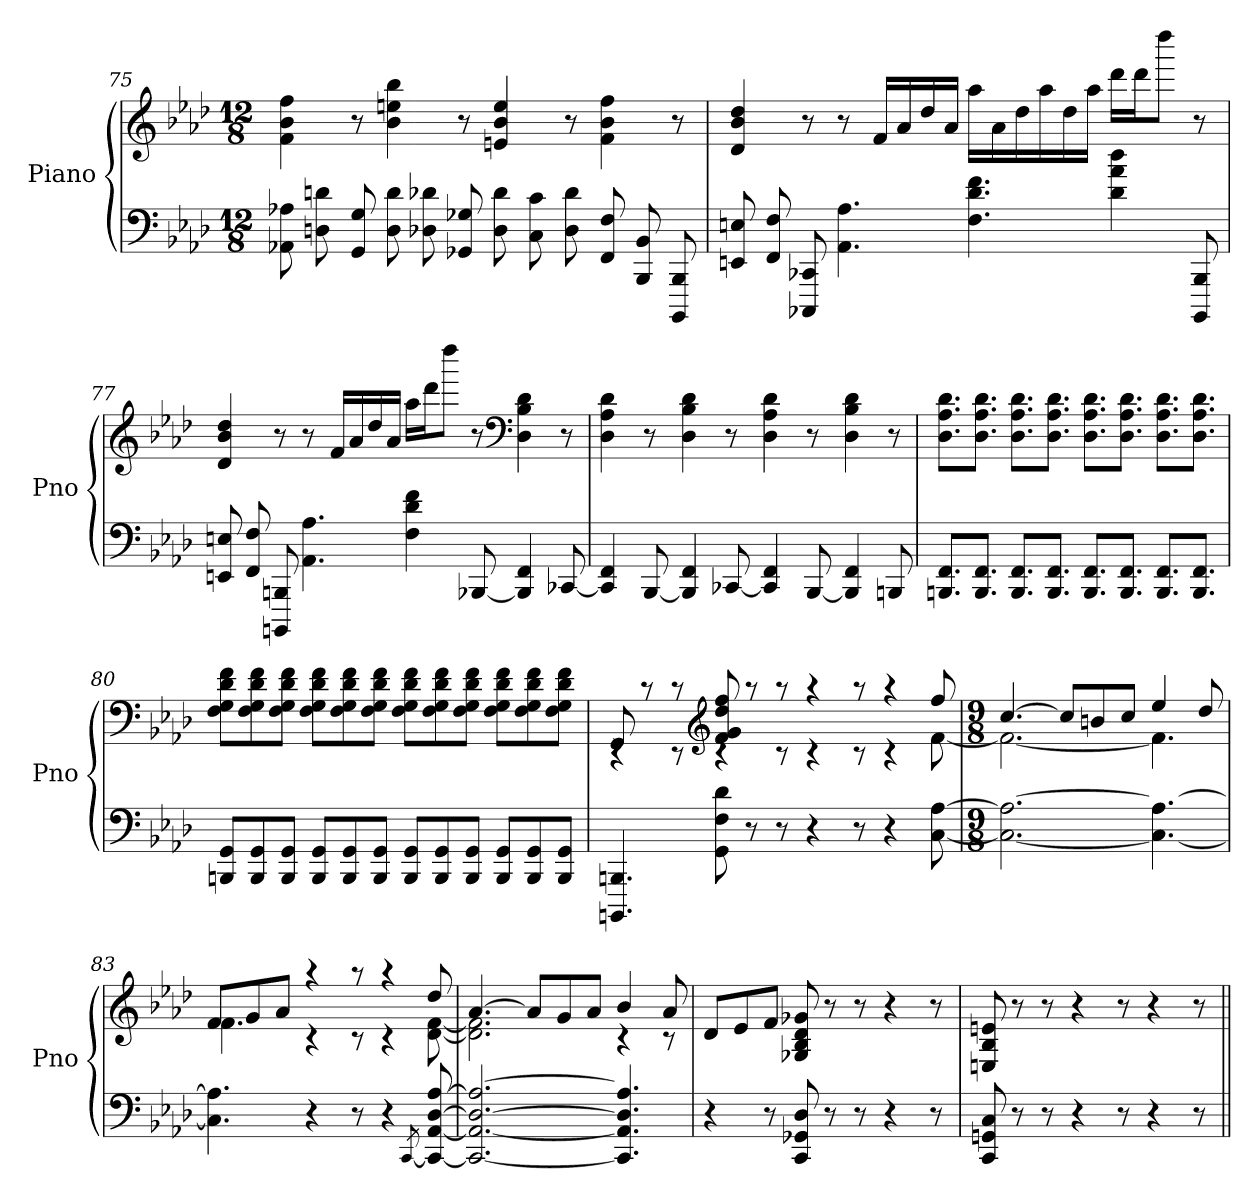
**kern	**kern
*part1	*part1
*staff2	*staff1
*I"Piano	*
*I'Pno	*
*clefF4	*clefG2
*k[b-e-a-d-]	*k[b-e-a-d-]
*f:	*f:
*M12/8	*M12/8
=75	=75
8AA-X 8A-X	4f 4b- 4ff
8Dn 8dn	.
8GG 8G	8r
8D 8d	4b- 4een 4bb-
8D-X 8d-X	.
8GG-X 8G-X	8r
8D- 8d-	4en 4b- 4ee
8C 8c	.
8D- 8d-	8r
8FF 8F	4f 4b- 4ff
8BBB- 8BB-	.
8BBBB- 8BBB-	8r
=76	=76
8EEn 8En	4d- 4b- 4dd-
8FF 8F	.
8CCC-X 8CC-X	8r
4.AA- 4.A-	8r
.	16fLL
.	16a-
.	16dd-
.	16a-JJ
4.F 4.d- 4.f	16aa-LL
.	16a-
.	16dd-
.	16aa-
.	16dd-
.	16aa-JJ
4d- 4a- 4dd-	16ddd-LL
.	16ddd-J
.	8dddd-J
8BBBB- 8BBB-	8r
=77	=77
8EEn 8En	4d- 4b- 4dd-
8FF 8F	.
8BBBBn 8BBBn	8r
4.AA- 4.A-	8r
.	16fLL
.	16a-
.	16dd-
.	16a-JJ
4F 4d- 4f	16aa-LL
.	16ddd-J
.	8dddd-J
[8BBB-X	8r
*	*clefF4
4BBB-] 4FF	4D- 4B- 4d-
[8CC-X	8r
=78	=78
4CC-] 4FF	4D- 4A- 4d-
[8BBB-	8r
4BBB-] 4FF	4D- 4B- 4d-
[8CC-X	8r
4CC-] 4FF	4D- 4A- 4d-
[8BBB-	8r
4BBB-] 4FF	4D- 4B- 4d-
8BBBn	8r
=79	=79
8.BBBn 8.FFL	8.D- 8.A- 8.d-L
8.BBB 8.FFJ	8.D- 8.A- 8.d-J
8.BBB 8.FFL	8.D- 8.A- 8.d-L
8.BBB 8.FFJ	8.D- 8.A- 8.d-J
8.BBB 8.FFL	8.D- 8.A- 8.d-L
8.BBB 8.FFJ	8.D- 8.A- 8.d-J
8.BBB 8.FFL	8.D- 8.A- 8.d-L
8.BBB 8.FFJ	8.D- 8.A- 8.d-J
=80	=80
8BBBn 8GGL	8F 8G 8d- 8fL
8BBB 8GG	8F 8G 8d- 8f
8BBB 8GGJ	8F 8G 8d- 8fJ
8BBB 8GGL	8F 8G 8d- 8fL
8BBB 8GG	8F 8G 8d- 8f
8BBB 8GGJ	8F 8G 8d- 8fJ
8BBB 8GGL	8F 8G 8d- 8fL
8BBB 8GG	8F 8G 8d- 8f
8BBB 8GGJ	8F 8G 8d- 8fJ
8BBB 8GGL	8F 8G 8d- 8fL
8BBB 8GG	8F 8G 8d- 8f
8BBB 8GGJ	8F 8G 8d- 8fJ
=81	=81
*	*^
4.BBBBn 4.BBBn	8GG	4rEE
.	8rc	.
.	8rc	8rEE
*	*clefG2	*
8GG 8F 8d-	8f 8g 8dd- 8ff	4rc
8r	8raa	.
8r	8raa	8rc
4r	4raa	4rc
8r	8raa	8rc
4r	4raa	4rc
[8C [8A-	8ff	[8f
=82	=82	=82
*M9/8	*M9/8	*
2.C_ 2.A-_	[4.cc	2.f_
.	8ccL]	.
.	8bn	.
.	8ccJ	.
4.C_ 4.A-_	4ee-	4.f]
.	8dd-	.
=83	=83	=83
4.C] 4.A-]	8fL	4.f
.	8g	.
.	8a-J	.
4r	4raa	4rc
8r	8raa	8rc
4r	4raa	4rc
[8qCC/	.	.
8CC_ [8AA- [8D- [8A-	8dd-	[8d- [8f
=84	=84	=84
2.CC_ 2.AA-_ 2.D-_ 2.A-_	[4.a-	2.d-] 2.f]
.	8a-L]	.
.	8g	.
.	8a-J	.
4.CC] 4.AA-] 4.D-] 4.A-]	4b-	4rc
.	8a-	8rc
*	*v	*v
=85	=85
4r	8d-L
.	8e-
8r	8fJ
8CC 8GG-X 8D-	8G-X 8B- 8d- 8g-X
8r	8r
8r	8r
4r	4r
8r	8r
=86	=86
8CC 8GGn 8C	8En 8B- 8en
8r	8r
8r	8r
4r	4r
8r	8r
4r	4r
8r	8r
=||	=||
*-	*-
